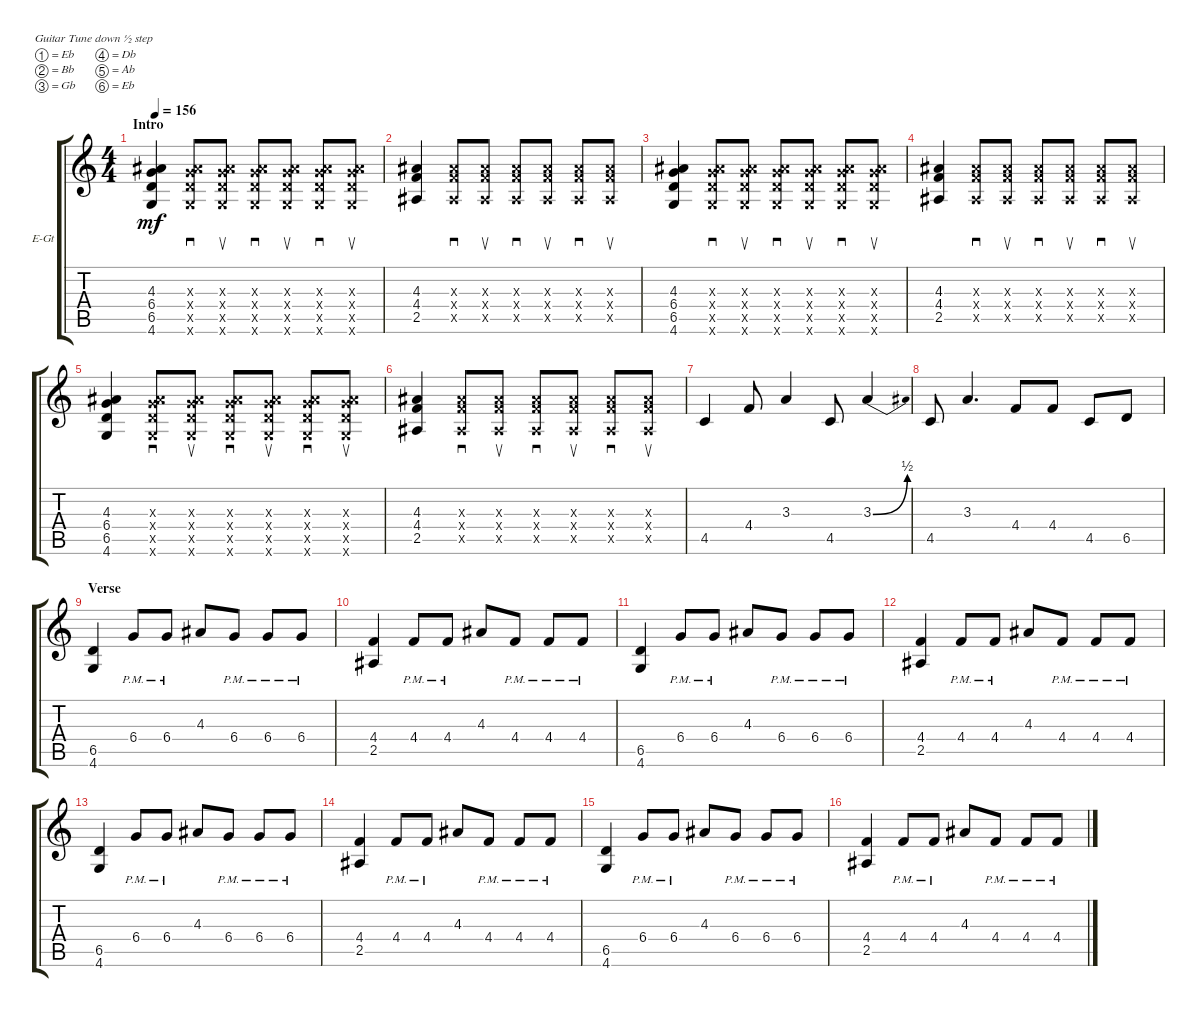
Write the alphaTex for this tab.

\defaultSystemsLayout 4
\bracketExtendMode groupsimilarinstruments
\firstSystemTrackNameOrientation horizontal
\otherSystemsTrackNameOrientation horizontal
\track ("Electric Guitar" "E-Gt") {instrument electricguitarclean}
\staff {score tabs}
\tuning (Eb4 Bb3 Gb3 Db3 Ab2 Eb2)
\ts (4 4)
\section ("" "Intro")
\tempo 156
\clef g2
\scale
0.487395
\ks c
(4.6 6.5 6.4 4.3).4{dy mf instrument electricguitarclean} (6.5{x} 6.4{x} 4.3{x} 4.6{x}).8{sd} (6.5{x} 6.4{x} 4.3{x} 4.6{x}).8{su} (6.5{x} 6.4{x} 4.3{x} 4.6{x}).8{sd} (6.5{x} 6.4{x} 4.3{x} 4.6{x}).8{su} (6.5{x} 6.4{x} 4.3{x} 4.6{x}).8{sd} (6.5{x} 6.4{x} 4.3{x} 4.6{x}).8{su} |
\scale
0.256303 (2.5 4.4 4.3).4 (4.4{x} 4.3{x} 2.5{x}).8{sd} (4.3{x} 4.4{x} 2.5{x}).8{su} (4.3{x} 4.4{x} 2.5{x}).8{sd} (4.3{x} 4.4{x} 2.5{x}).8{su} (4.3{x} 4.4{x} 2.5{x}).8{sd} (4.3{x} 4.4{x} 2.5{x}).8{su} |
\scale
0.256303 (4.6 6.5 6.4 4.3).4 (6.5{x} 6.4{x} 4.3{x} 4.6{x}).8{sd} (6.5{x} 6.4{x} 4.3{x} 4.6{x}).8{su} (6.5{x} 6.4{x} 4.3{x} 4.6{x}).8{sd} (6.5{x} 6.4{x} 4.3{x} 4.6{x}).8{su} (6.5{x} 6.4{x} 4.3{x} 4.6{x}).8{sd} (6.5{x} 6.4{x} 4.3{x} 4.6{x}).8{su} |
\scale
0.333333 (2.5 4.4 4.3).4 (4.4{x} 4.3{x} 2.5{x}).8{sd} (4.3{x} 4.4{x} 2.5{x}).8{su} (4.3{x} 4.4{x} 2.5{x}).8{sd} (4.3{x} 4.4{x} 2.5{x}).8{su} (4.3{x} 4.4{x} 2.5{x}).8{sd} (4.3{x} 4.4{x} 2.5{x}).8{su} |
\scale
0.333333 (4.6 6.5 6.4 4.3).4 (6.5{x} 6.4{x} 4.3{x} 4.6{x}).8{sd} (6.5{x} 6.4{x} 4.3{x} 4.6{x}).8{su} (6.5{x} 6.4{x} 4.3{x} 4.6{x}).8{sd} (6.5{x} 6.4{x} 4.3{x} 4.6{x}).8{su} (6.5{x} 6.4{x} 4.3{x} 4.6{x}).8{sd} (6.5{x} 6.4{x} 4.3{x} 4.6{x}).8{su} |
\scale
0.333333 (2.5 4.4 4.3).4 (4.4{x} 4.3{x} 2.5{x}).8{sd} (4.3{x} 4.4{x} 2.5{x}).8{su} (4.3{x} 4.4{x} 2.5{x}).8{sd} (4.3{x} 4.4{x} 2.5{x}).8{su} (4.3{x} 4.4{x} 2.5{x}).8{sd} (4.3{x} 4.4{x} 2.5{x}).8{su} |
\scale
0.333333 4.5.4 4.4.8 3.3.4 4.5.8 3.3{be (bend 0 0 16.2 2)}.4 |
\scale
0.333333 4.5.8 3.3.4{d} 4.4.8 4.4.8 4.5.8 6.5.8 |
\section ("" "Verse")
\scale
0.333333 (4.6 6.5).4 6.4{pm}.8 6.4{pm}.8 4.3.8 6.4{pm}.8 6.4{pm}.8 6.4{pm}.8 |
\scale
0.333333 (2.5 4.4).4 4.4{pm}.8 4.4{pm}.8 4.3.8 4.4{pm}.8 4.4{pm}.8 4.4{pm}.8 |
\scale
0.333333 (4.6 6.5).4 6.4{pm}.8 6.4{pm}.8 4.3.8 6.4{pm}.8 6.4{pm}.8 6.4{pm}.8 |
\scale
0.333333 (2.5 4.4).4 4.4{pm}.8 4.4{pm}.8 4.3.8 4.4{pm}.8 4.4{pm}.8 4.4{pm}.8 |
\scale
0.333333 (4.6 6.5).4 6.4{pm}.8 6.4{pm}.8 4.3.8 6.4{pm}.8 6.4{pm}.8 6.4{pm}.8 |
\scale
0.333333 (2.5 4.4).4 4.4{pm}.8 4.4{pm}.8 4.3.8 4.4{pm}.8 4.4{pm}.8 4.4{pm}.8 |
\scale
0.333333 (4.6 6.5).4 6.4{pm}.8 6.4{pm}.8 4.3.8 6.4{pm}.8 6.4{pm}.8 6.4{pm}.8 |
(2.5 4.4).4 4.4{pm}.8 4.4{pm}.8 4.3.8 4.4{pm}.8 4.4{pm}.8 4.4{pm}.8
